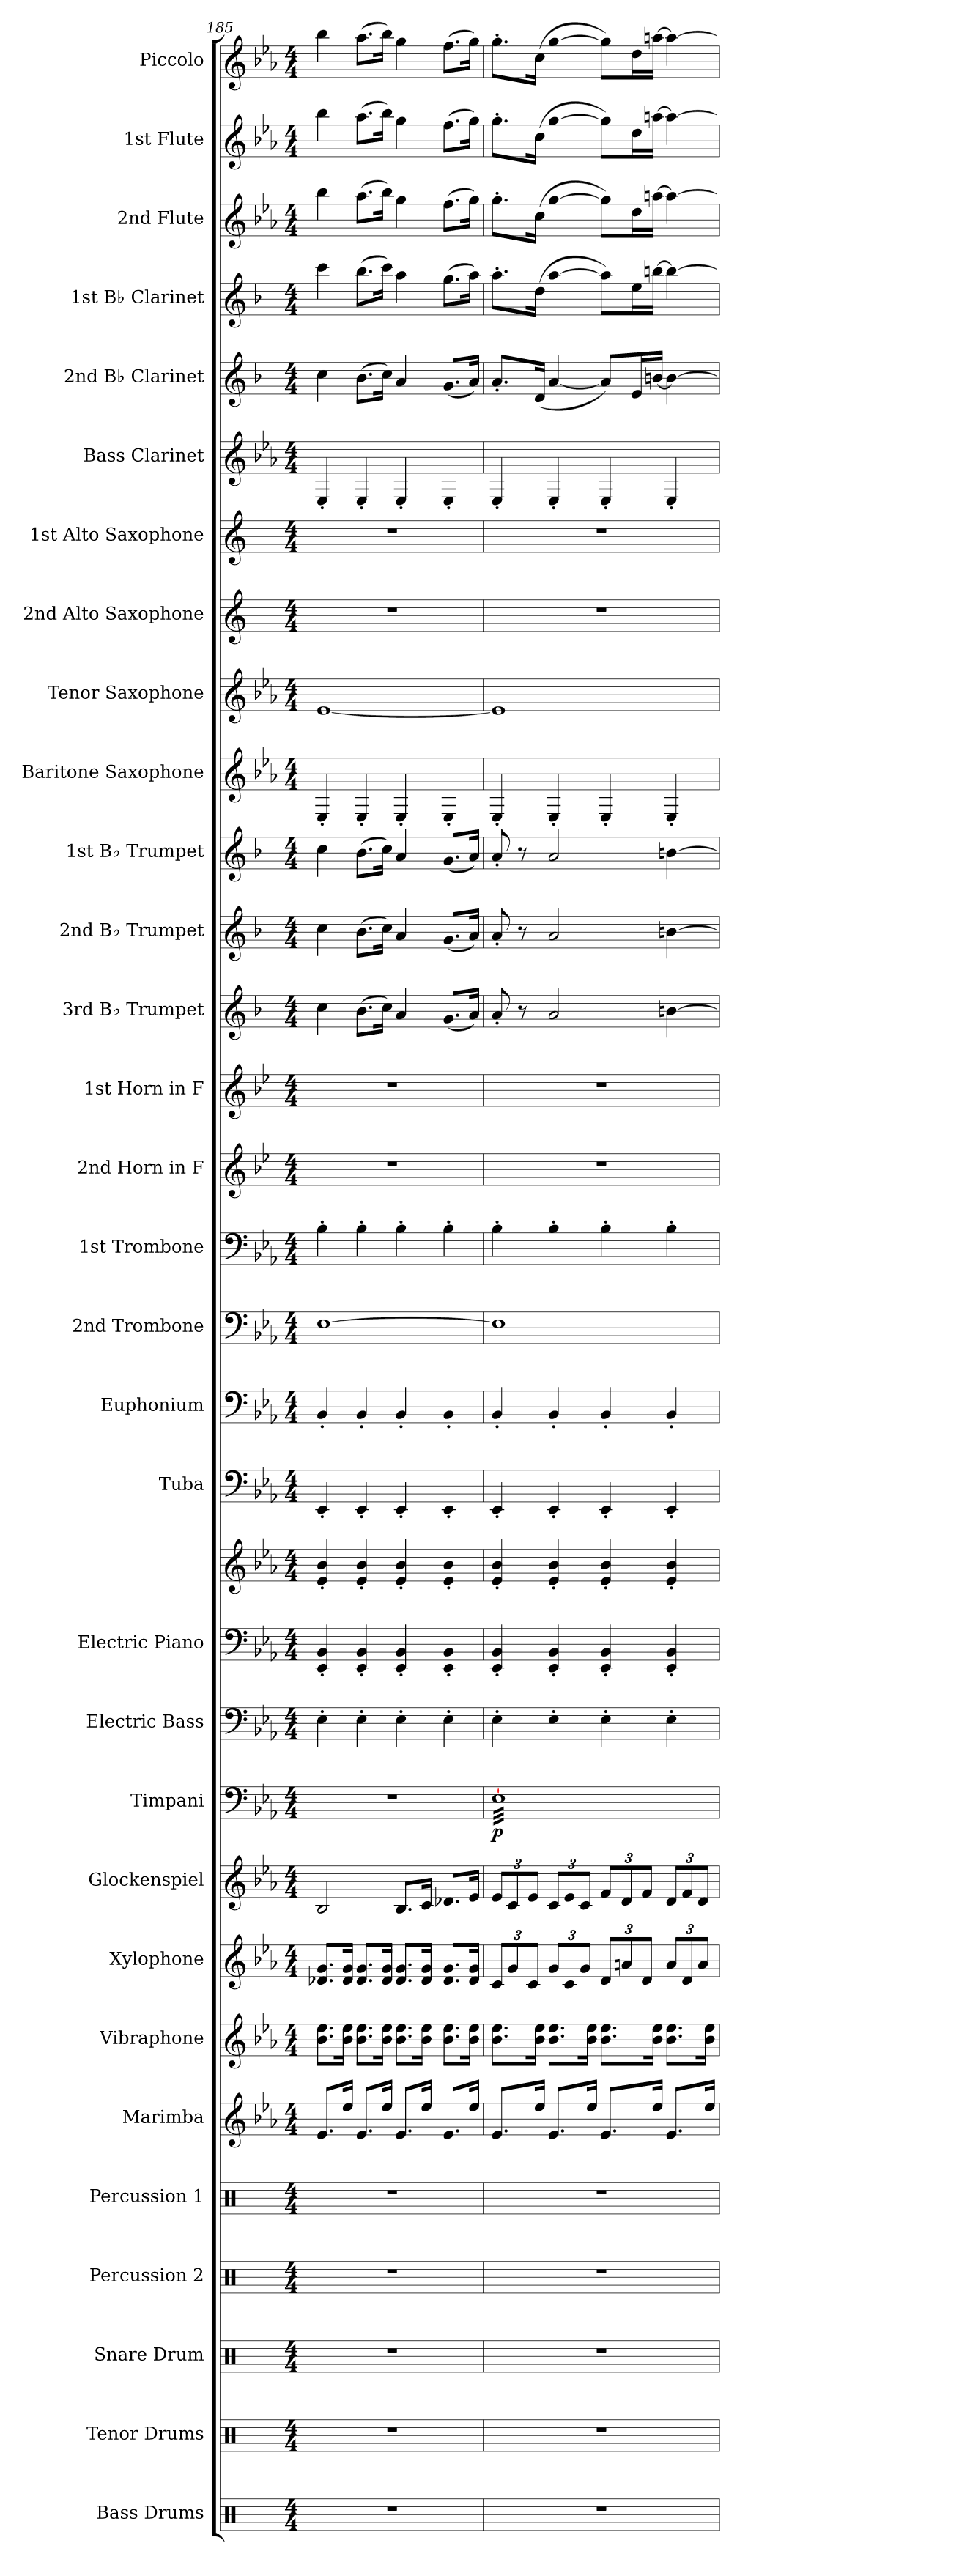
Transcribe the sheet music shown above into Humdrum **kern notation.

**kern	**kern	**kern	**kern	**kern	**kern	**kern	**kern	**kern	**kern	**dynam	**kern	**kern	**kern	**kern	**kern	**kern	**kern	**kern	**kern	**kern	**kern	**kern	**kern	**kern	**kern	**kern	**kern	**kern	**kern	**kern	**kern	**kern
*part31	*part30	*part29	*part28	*part27	*part26	*part25	*part24	*part23	*part22	*part22	*part21	*part20	*part20	*part19	*part18	*part17	*part16	*part15	*part14	*part13	*part12	*part11	*part10	*part9	*part8	*part7	*part6	*part5	*part4	*part3	*part2	*part1
*staff32	*staff31	*staff30	*staff29	*staff28	*staff27	*staff26	*staff25	*staff24	*staff23	*staff23	*staff22	*staff21	*staff20	*staff19	*staff18	*staff17	*staff16	*staff15	*staff14	*staff13	*staff12	*staff11	*staff10	*staff9	*staff8	*staff7	*staff6	*staff5	*staff4	*staff3	*staff2	*staff1
*I"Bass Drums	*I"Tenor Drums	*I"Snare Drum	*I"Percussion 2	*I"Percussion 1	*I"Marimba	*I"Vibraphone	*I"Xylophone	*I"Glockenspiel	*I"Timpani	*	*I"Electric Bass	*I"Electric Piano	*	*I"Tuba	*I"Euphonium	*I"2nd Trombone	*I"1st Trombone	*I"2nd Horn in F	*I"1st Horn in F	*I"3rd B♭ Trumpet	*I"2nd B♭ Trumpet	*I"1st B♭ Trumpet	*I"Baritone Saxophone	*I"Tenor Saxophone	*I"2nd Alto Saxophone	*I"1st Alto Saxophone	*I"Bass Clarinet	*I"2nd B♭ Clarinet	*I"1st B♭ Clarinet	*I"2nd Flute	*I"1st Flute	*I"Piccolo
*I'B.D.	*I'T.D.	*I'S.D.	*I'Perc.	*I'Perc.	*I'Mrm.	*I'Vib.	*I'Xyl.	*I'Glock.	*I'Timp.	*	*I'El. B.	*I'El. Pno.	*	*I'Tba.	*I'Euph.	*I'Tbn.	*I'Tbn.	*	*	*I'B♭ Tpt.	*I'B♭ Tpt.	*I'B♭ Tpt.	*I'Bar. Sax.	*I'T. Sax.	*I'A. Sax.	*I'A. Sax.	*I'B. Cl.	*I'B♭ Cl.	*I'B♭ Cl.	*I'Fl.	*I'Fl.	*I'Picc.
*clefX	*clefX	*clefX	*clefX	*clefX	*clefG2	*clefG2	*clefG2	*clefG2	*clefF4	*	*clefF4	*clefF4	*clefG2	*clefF4	*clefF4	*clefF4	*clefF4	*clefG2	*clefG2	*clefG2	*clefG2	*clefG2	*clefG2	*clefG2	*clefG2	*clefG2	*clefG2	*clefG2	*clefG2	*clefG2	*clefG2	*clefG2
*	*	*	*	*	*	*	*ITrd-7c-12	*ITrd-14c-24	*	*	*ITrd7c12	*	*	*	*	*	*	*ITrd4c7	*ITrd4c7	*ITrd1c2	*ITrd1c2	*ITrd1c2	*ITrd12c21	*ITrd8c14	*ITrd5c9	*ITrd5c9	*ITrd8c14	*ITrd1c2	*ITrd1c2	*	*	*ITrd-7c-12
*k[]	*k[]	*k[]	*k[]	*k[]	*k[b-e-a-]	*k[b-e-a-]	*k[b-e-a-]	*k[b-e-a-]	*k[b-e-a-]	*	*k[b-e-a-]	*k[b-e-a-]	*k[b-e-a-]	*k[b-e-a-]	*k[b-e-a-]	*k[b-e-a-]	*k[b-e-a-]	*k[b-e-a-]	*k[b-e-a-]	*k[b-e-a-]	*k[b-e-a-]	*k[b-e-a-]	*k[b-e-a-]	*k[b-e-a-]	*k[b-e-a-]	*k[b-e-a-]	*k[b-e-a-]	*k[b-e-a-]	*k[b-e-a-]	*k[b-e-a-]	*k[b-e-a-]	*k[b-e-a-]
*M4/4	*M4/4	*M4/4	*M4/4	*M4/4	*M4/4	*M4/4	*M4/4	*M4/4	*M4/4	*	*M4/4	*M4/4	*M4/4	*M4/4	*M4/4	*M4/4	*M4/4	*M4/4	*M4/4	*M4/4	*M4/4	*M4/4	*M4/4	*M4/4	*M4/4	*M4/4	*M4/4	*M4/4	*M4/4	*M4/4	*M4/4	*M4/4
=185	=185	=185	=185	=185	=185	=185	=185	=185	=185	=185	=185	=185	=185	=185	=185	=185	=185	=185	=185	=185	=185	=185	=185	=185	=185	=185	=185	=185	=185	=185	=185	=185
1r	1r	1r	1r	1r	8.e-/L	8.b-\ 8.ee-\L	8.dd-X/ 8.gg/L	2bb-/	1r	.	4EE-'\	4EE-/' 4BB-/'	4e-/' 4b-/'	4EE-'/	4BB-'/	[1E-	4B-'\	1r	1r	4b-\	4b-\	4b-\	4EE-'/	[1E-	1r	1r	4EE-'/	4b-\	4bb-\	4bb-\	4bb-\	4bbb-\
.	.	.	.	.	16ee-/Jk	16b-\ 16ee-\Jk	16dd-/ 16gg/Jk	.	.	.	.	.	.	.	.	.	.	.	.	.	.	.	.	.	.	.	.	.	.	.	.	.
.	.	.	.	.	8.e-/L	8.b-\ 8.ee-\L	8.dd-/ 8.gg/L	.	.	.	4EE-'\	4EE-/' 4BB-/'	4e-/' 4b-/'	4EE-'/	4BB-'/	.	4B-'\	.	.	(8.a-\L	(8.a-\L	(8.a-\L	4EE-'/	.	.	.	4EE-'/	(8.a-\L	(8.aa-\L	(8.aa-\L	(8.aa-\L	(8.aaa-\L
.	.	.	.	.	16ee-/Jk	16b-\ 16ee-\Jk	16dd-/ 16gg/Jk	.	.	.	.	.	.	.	.	.	.	.	.	16b-\Jk)	16b-\Jk)	16b-\Jk)	.	.	.	.	.	16b-\Jk)	16bb-\Jk)	16bb-\Jk)	16bb-\Jk)	16bbb-\Jk)
.	.	.	.	.	8.e-/L	8.b-\ 8.ee-\L	8.dd-/ 8.gg/L	8.bb-/L	.	.	4EE-'\	4EE-/' 4BB-/'	4e-/' 4b-/'	4EE-'/	4BB-'/	.	4B-'\	.	.	4g/	4g/	4g/	4EE-'/	.	.	.	4EE-'/	4g/	4gg\	4gg\	4gg\	4ggg\
.	.	.	.	.	16ee-/Jk	16b-\ 16ee-\Jk	16dd-/ 16gg/Jk	16ccc/Jk	.	.	.	.	.	.	.	.	.	.	.	.	.	.	.	.	.	.	.	.	.	.	.	.
.	.	.	.	.	8.e-/L	8.b-\ 8.ee-\L	8.dd-/ 8.gg/L	8.ddd-X/L	.	.	4EE-'\	4EE-/' 4BB-/'	4e-/' 4b-/'	4EE-'/	4BB-'/	.	4B-'\	.	.	(8.f/L	(8.f/L	(8.f/L	4EE-'/	.	.	.	4EE-'/	(8.f/L	(8.ff\L	(8.ff\L	(8.ff\L	(8.fff\L
.	.	.	.	.	16ee-/Jk	16b-\ 16ee-\Jk	16dd-/ 16gg/Jk	16eee-/Jk	.	.	.	.	.	.	.	.	.	.	.	16g/Jk)	16g/Jk)	16g/Jk)	.	.	.	.	.	16g/Jk)	16gg\Jk)	16gg\Jk)	16gg\Jk)	16ggg\Jk)
!!LO:PB:g=z
=186	=186	=186	=186	=186	=186	=186	=186	=186	=186	=186	=186	=186	=186	=186	=186	=186	=186	=186	=186	=186	=186	=186	=186	=186	=186	=186	=186	=186	=186	=186	=186	=186
*	*	*	*	*	*	*	*Xbrackettup	*Xbrackettup	*	*	*	*	*	*	*	*	*	*	*	*	*	*	*	*	*	*	*	*	*	*	*	*
!	!	!	!	!	!	!	!	!	!	!LO:DY:b	!	!	!	!	!	!	!	!	!	!	!	!	!	!	!	!	!	!	!	!	!	!
*	*	*	*	*	*	*	*	*	*tremolo	*	*	*	*	*	*	*	*	*	*	*	*	*	*	*	*	*	*	*	*	*	*	*
1r	1r	1r	1r	1r	8.e-/L	8.b-\ 8.ee-\L	12cc/L	12eee-/L	[32E-LLL	p	4EE-'\	4EE-/' 4BB-/'	4e-/' 4b-/'	4EE-'/	4BB-'/	1E-]	4B-'\	1r	1r	8g'/	8g'/	8g'/	4EE-'/	1E-]	1r	1r	4EE-'/	8.g'/L	8.gg'\L	8.gg'\L	8.gg'\L	8.ggg'\L
.	.	.	.	.	.	.	.	.	32E-	.	.	.	.	.	.	.	.	.	.	.	.	.	.	.	.	.	.	.	.	.	.	.
.	.	.	.	.	.	.	.	.	32E-	.	.	.	.	.	.	.	.	.	.	.	.	.	.	.	.	.	.	.	.	.	.	.
.	.	.	.	.	.	.	12gg/	12ccc/	.	.	.	.	.	.	.	.	.	.	.	.	.	.	.	.	.	.	.	.	.	.	.	.
.	.	.	.	.	.	.	.	.	32E-	.	.	.	.	.	.	.	.	.	.	.	.	.	.	.	.	.	.	.	.	.	.	.
.	.	.	.	.	.	.	.	.	32E-	.	.	.	.	.	.	.	.	.	.	8r	8r	8r	.	.	.	.	.	.	.	.	.	.
.	.	.	.	.	.	.	.	.	32E-	.	.	.	.	.	.	.	.	.	.	.	.	.	.	.	.	.	.	.	.	.	.	.
.	.	.	.	.	.	.	12cc/J	12eee-/J	.	.	.	.	.	.	.	.	.	.	.	.	.	.	.	.	.	.	.	.	.	.	.	.
.	.	.	.	.	16ee-/Jk	16b-\ 16ee-\Jk	.	.	32E-	.	.	.	.	.	.	.	.	.	.	.	.	.	.	.	.	.	.	(16c/Jk	(16cc\Jk	(16cc\Jk	(16cc\Jk	(16ccc\Jk
.	.	.	.	.	.	.	.	.	32E-	.	.	.	.	.	.	.	.	.	.	.	.	.	.	.	.	.	.	.	.	.	.	.
.	.	.	.	.	8.e-/L	8.b-\ 8.ee-\L	12gg/L	12ccc/L	32E-	.	4EE-'\	4EE-/' 4BB-/'	4e-/' 4b-/'	4EE-'/	4BB-'/	.	4B-'\	.	.	2g/	2g/	2g/	4EE-'/	.	.	.	4EE-'/	[4g/	[4gg\	[4gg\	[4gg\	[4ggg\
.	.	.	.	.	.	.	.	.	32E-	.	.	.	.	.	.	.	.	.	.	.	.	.	.	.	.	.	.	.	.	.	.	.
.	.	.	.	.	.	.	.	.	32E-	.	.	.	.	.	.	.	.	.	.	.	.	.	.	.	.	.	.	.	.	.	.	.
.	.	.	.	.	.	.	12cc/	12eee-/	.	.	.	.	.	.	.	.	.	.	.	.	.	.	.	.	.	.	.	.	.	.	.	.
.	.	.	.	.	.	.	.	.	32E-	.	.	.	.	.	.	.	.	.	.	.	.	.	.	.	.	.	.	.	.	.	.	.
.	.	.	.	.	.	.	.	.	32E-	.	.	.	.	.	.	.	.	.	.	.	.	.	.	.	.	.	.	.	.	.	.	.
.	.	.	.	.	.	.	.	.	32E-	.	.	.	.	.	.	.	.	.	.	.	.	.	.	.	.	.	.	.	.	.	.	.
.	.	.	.	.	.	.	12gg/J	12ccc/J	.	.	.	.	.	.	.	.	.	.	.	.	.	.	.	.	.	.	.	.	.	.	.	.
.	.	.	.	.	16ee-/Jk	16b-\ 16ee-\Jk	.	.	32E-	.	.	.	.	.	.	.	.	.	.	.	.	.	.	.	.	.	.	.	.	.	.	.
.	.	.	.	.	.	.	.	.	32E-	.	.	.	.	.	.	.	.	.	.	.	.	.	.	.	.	.	.	.	.	.	.	.
.	.	.	.	.	8.e-/L	8.b-\ 8.ee-\L	12dd/L	12fff/L	32E-	.	4EE-'\	4EE-/' 4BB-/'	4e-/' 4b-/'	4EE-'/	4BB-'/	.	4B-'\	.	.	.	.	.	4EE-'/	.	.	.	4EE-'/	8g/L])	8gg\L])	8gg\L])	8gg\L])	8ggg\L])
.	.	.	.	.	.	.	.	.	32E-	.	.	.	.	.	.	.	.	.	.	.	.	.	.	.	.	.	.	.	.	.	.	.
.	.	.	.	.	.	.	.	.	32E-	.	.	.	.	.	.	.	.	.	.	.	.	.	.	.	.	.	.	.	.	.	.	.
.	.	.	.	.	.	.	12aan/	12ddd/	.	.	.	.	.	.	.	.	.	.	.	.	.	.	.	.	.	.	.	.	.	.	.	.
.	.	.	.	.	.	.	.	.	32E-	.	.	.	.	.	.	.	.	.	.	.	.	.	.	.	.	.	.	.	.	.	.	.
.	.	.	.	.	.	.	.	.	32E-	.	.	.	.	.	.	.	.	.	.	.	.	.	.	.	.	.	.	16d/L	16dd\L	16dd\L	16dd\L	16ddd\L
.	.	.	.	.	.	.	.	.	32E-	.	.	.	.	.	.	.	.	.	.	.	.	.	.	.	.	.	.	.	.	.	.	.
.	.	.	.	.	.	.	12dd/J	12fff/J	.	.	.	.	.	.	.	.	.	.	.	.	.	.	.	.	.	.	.	.	.	.	.	.
.	.	.	.	.	16ee-/Jk	16b-\ 16ee-\Jk	.	.	32E-	.	.	.	.	.	.	.	.	.	.	.	.	.	.	.	.	.	.	[16an/JJ	[16aan\JJ	[16aan\JJ	[16aan\JJ	[16aaan\JJ
.	.	.	.	.	.	.	.	.	32E-	.	.	.	.	.	.	.	.	.	.	.	.	.	.	.	.	.	.	.	.	.	.	.
.	.	.	.	.	8.e-/L	8.b-\ 8.ee-\L	12aa/L	12ddd/L	32E-	.	4EE-'\	4EE-/' 4BB-/'	4e-/' 4b-/'	4EE-'/	4BB-'/	.	4B-'\	.	.	[4an\	[4an\	[4an\	4EE-'/	.	.	.	4EE-'/	4a\_	4aa\_	4aa\_	4aa\_	4aaa\_
.	.	.	.	.	.	.	.	.	32E-	.	.	.	.	.	.	.	.	.	.	.	.	.	.	.	.	.	.	.	.	.	.	.
.	.	.	.	.	.	.	.	.	32E-	.	.	.	.	.	.	.	.	.	.	.	.	.	.	.	.	.	.	.	.	.	.	.
.	.	.	.	.	.	.	12dd/	12fff/	.	.	.	.	.	.	.	.	.	.	.	.	.	.	.	.	.	.	.	.	.	.	.	.
.	.	.	.	.	.	.	.	.	32E-	.	.	.	.	.	.	.	.	.	.	.	.	.	.	.	.	.	.	.	.	.	.	.
.	.	.	.	.	.	.	.	.	32E-	.	.	.	.	.	.	.	.	.	.	.	.	.	.	.	.	.	.	.	.	.	.	.
.	.	.	.	.	.	.	.	.	32E-	.	.	.	.	.	.	.	.	.	.	.	.	.	.	.	.	.	.	.	.	.	.	.
.	.	.	.	.	.	.	12aa/J	12ddd/J	.	.	.	.	.	.	.	.	.	.	.	.	.	.	.	.	.	.	.	.	.	.	.	.
.	.	.	.	.	16ee-/Jk	16b-\ 16ee-\Jk	.	.	32E-	.	.	.	.	.	.	.	.	.	.	.	.	.	.	.	.	.	.	.	.	.	.	.
.	.	.	.	.	.	.	.	.	32E-JJJ	.	.	.	.	.	.	.	.	.	.	.	.	.	.	.	.	.	.	.	.	.	.	.
*	*	*	*	*	*	*	*	*	*Xtremolo	*	*	*	*	*	*	*	*	*	*	*	*	*	*	*	*	*	*	*	*	*	*	*
=	=	=	=	=	=	=	=	=	=	=	=	=	=	=	=	=	=	=	=	=	=	=	=	=	=	=	=	=	=	=	=	=
*-	*-	*-	*-	*-	*-	*-	*-	*-	*-	*-	*-	*-	*-	*-	*-	*-	*-	*-	*-	*-	*-	*-	*-	*-	*-	*-	*-	*-	*-	*-	*-	*-
